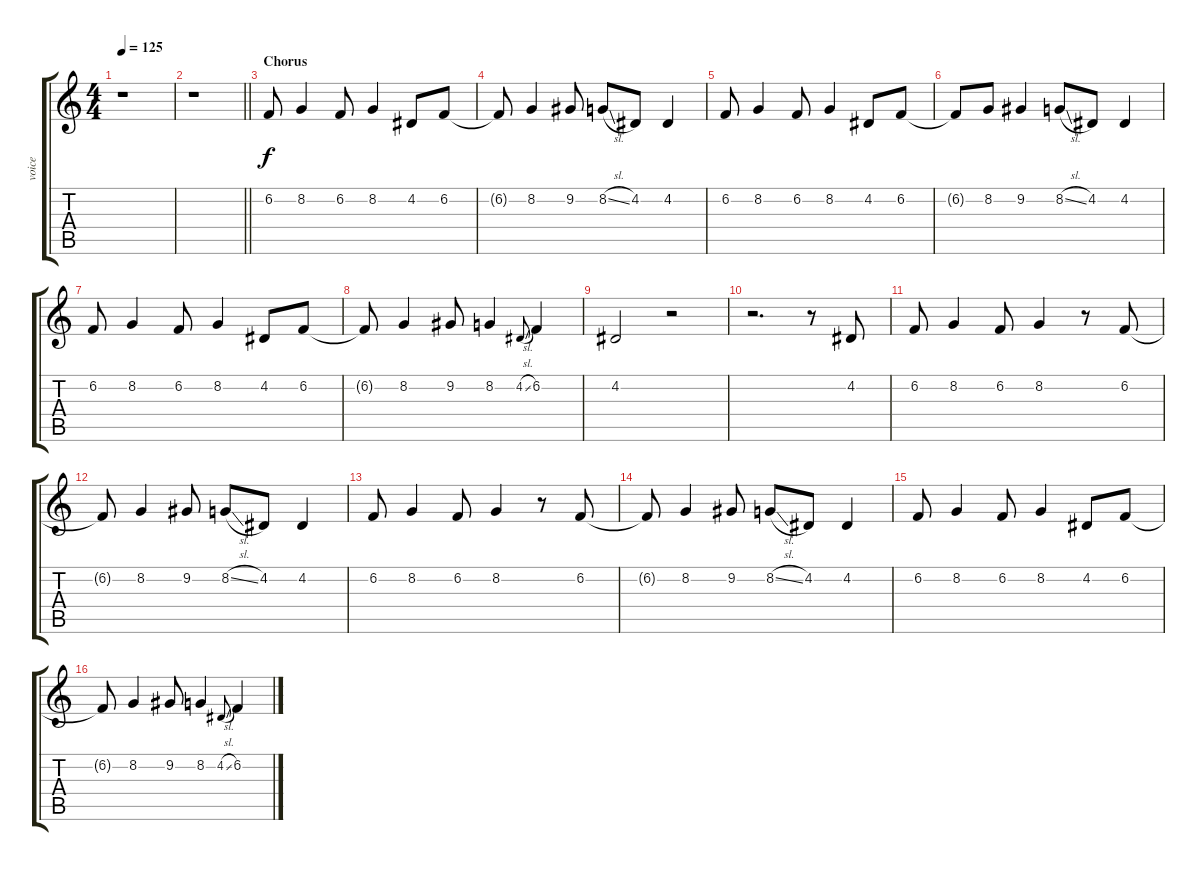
\track ("voice" "voice") {instrument cello}
\staff {score tabs}
\tuning (E4 B3 G3 D3 A2 E2) {hide}
\ts (4 4)
\tempo 125
\clef g2
\ks c
r.1{dy f} |
\barLineRight lightlight
r.1 |
\section ("" "Chorus")
6.2.8 8.2.4 6.2.8 8.2.4 4.2.8 6.2.8 |
6.2{t}.8 8.2.4 9.2.8 8.2{sl}.8 4.2.8 4.2.4 |
6.2.8 8.2.4 6.2.8 8.2.4 4.2.8 6.2.8 |
6.2{t}.8 8.2.8 9.2.4 8.2{sl}.8 4.2.8 4.2.4 |
6.2.8 8.2.4 6.2.8 8.2.4 4.2.8 6.2.8 |
6.2{t}.8 8.2.4 9.2.8 8.2.4 4.2{sl}.8{gr onbeat} 6.2.4 |
4.2.2 r.2 |
r.2{d} r.8 4.2.8 |
6.2.8 8.2.4 6.2.8 8.2.4 r.8 6.2.8 |
6.2{t}.8 8.2.4 9.2.8 8.2{sl}.8 4.2.8 4.2.4 |
6.2.8 8.2.4 6.2.8 8.2.4 r.8 6.2.8 |
6.2{t}.8 8.2.4 9.2.8 8.2{sl}.8 4.2.8 4.2.4 |
6.2.8 8.2.4 6.2.8 8.2.4 4.2.8 6.2.8 |
6.2{t}.8 8.2.4 9.2.8 8.2.4 4.2{sl}.8{gr onbeat} 6.2.4
